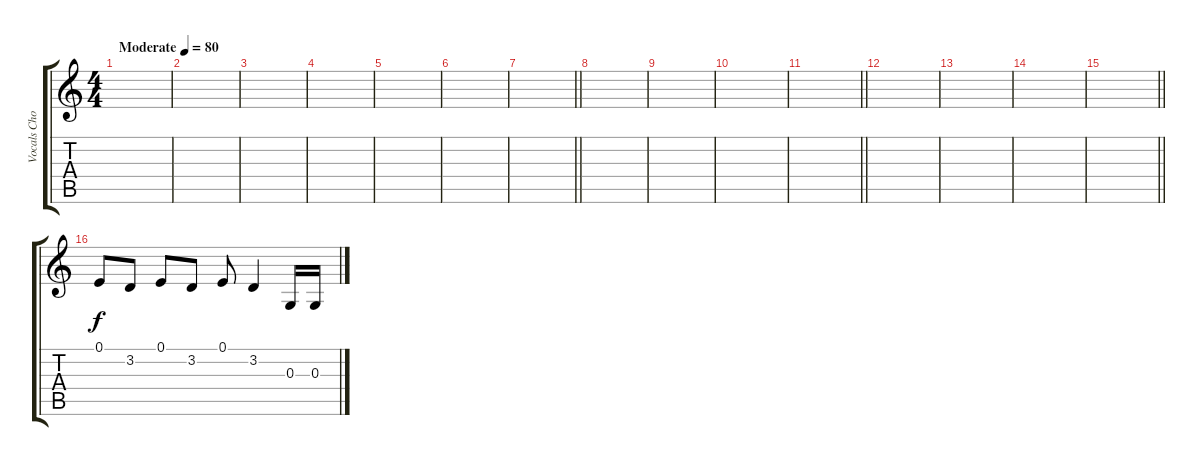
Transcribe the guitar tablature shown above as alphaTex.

\track ("Vocals Chorii - Joe" "Vocals Cho") {instrument trumpet}
\staff {score tabs}
\tuning (E4 B3 G3 D3 A2 E2) {hide}
\ts (4 4)
\tempo (80 "Moderate")
\clef g2
\ks c
|
|
|
|
|
|
\barLineRight lightlight
|
|
|
|
\barLineRight lightlight
|
|
|
|
\barLineRight lightlight
|
0.1.8 3.2.8 0.1.8 3.2.8 0.1.8 3.2.4 0.3.16 0.3.16
